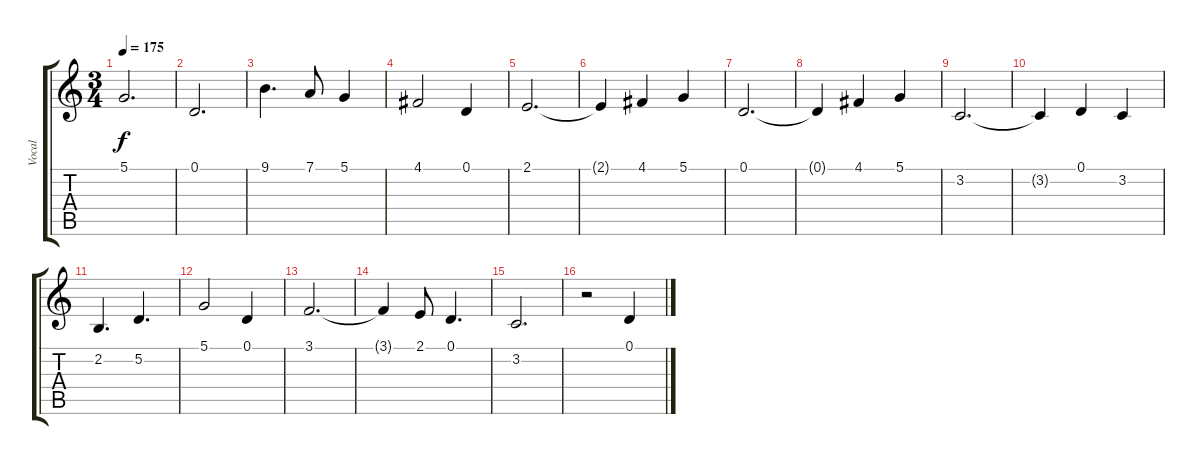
\track ("Vocal" "Vocal") {instrument cello}
\staff {score tabs}
\tuning (D4 A3 G3 D3 A2 D2) {hide}
\ts (3 4)
\tempo 175
\clef g2
\ks c
5.1.2{d dy f} |
0.1.2{d} |
9.1.4{d} 7.1.8 5.1.4 |
4.1.2 0.1.4 |
2.1.2{d} |
2.1{t}.4 4.1.4 5.1.4 |
0.1.2{d} |
0.1{t}.4 4.1.4 5.1.4 |
3.2.2{d} |
3.2{t}.4 0.1.4 3.2.4 |
2.2.4{d} 5.2.4{d} |
5.1.2 0.1.4 |
3.1.2{d} |
3.1{t}.4 2.1.8 0.1.4{d} |
3.2.2{d} |
r.2 0.1.4
